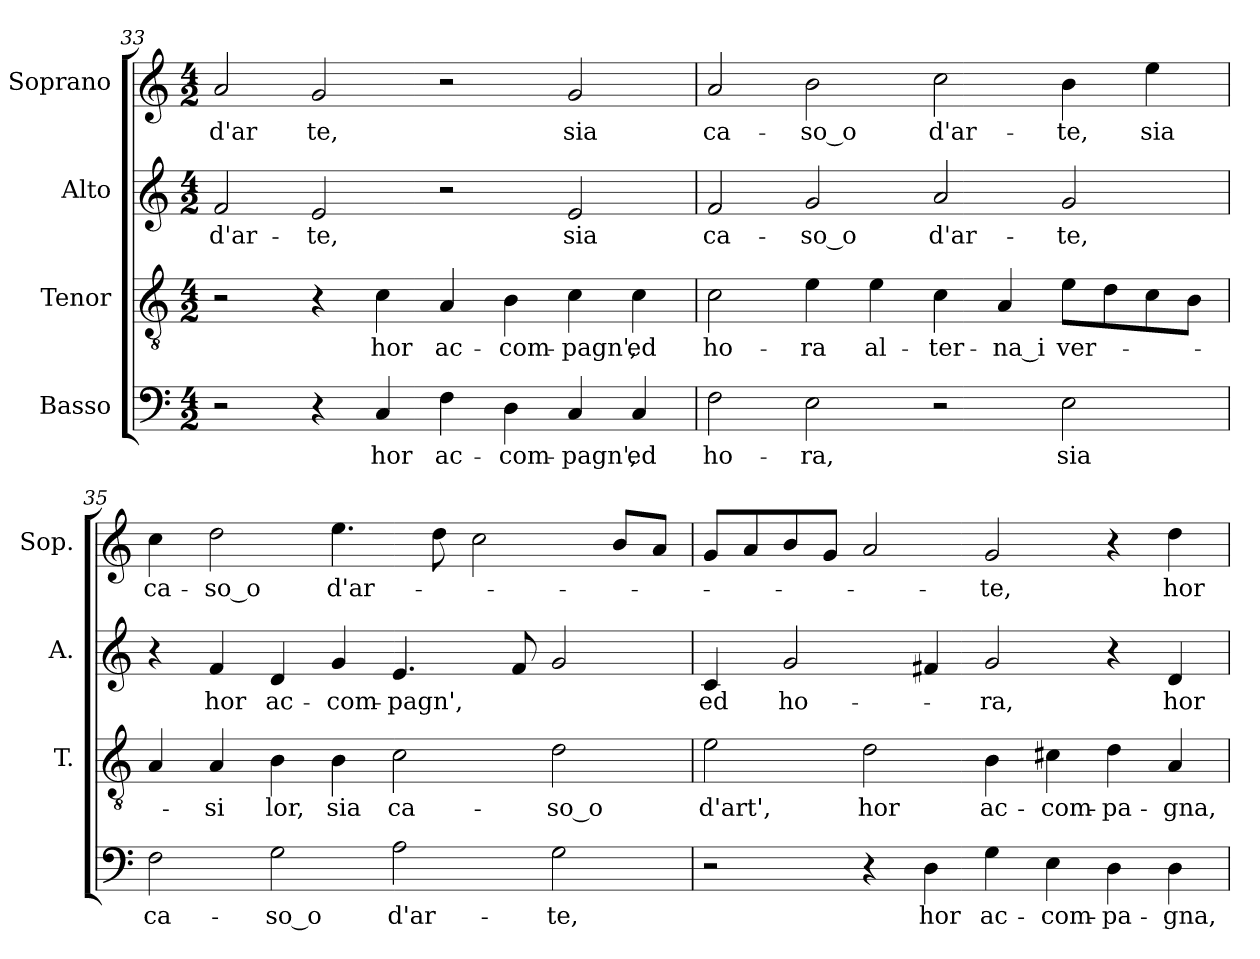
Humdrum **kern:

**kern	**text	**kern	**text	**kern	**text	**kern	**text
*part4	*part4	*part3	*part3	*part2	*part2	*part1	*part1
*staff4	*staff4	*staff3	*staff3	*staff2	*staff2	*staff1	*staff1
*I"Basso	*	*I"Tenor	*	*I"Alto	*	*I"Soprano	*
*	*	*I'T.	*	*I'A.	*	*I'Sop.	*
*clefF4	*	*clefGv2	*	*clefG2	*	*clefG2	*
*	*	*ITrd7c12	*	*	*	*	*
*k[]	*	*k[]	*	*k[]	*	*k[]	*
*C:	*	*C:	*	*C:	*	*C:	*
*M4/2	*	*M4/2	*	*M4/2	*	*M4/2	*
=33	=33	=33	=33	=33	=33	=33	=33
!	!	!	!	!	!LO:LY:b:color=#000000	!	!
!	!	!	!	!	!	!	!LO:LY:b:color=#000000
2r	.	2r	.	2fi/	d'ar-	2ai/	d'ar
!	!	!	!	!	!LO:LY:b:color=#000000	!	!
!	!	!	!	!	!	!	!LO:LY:b:color=#000000
4r	.	4r	.	2ei/	-te,	2gi/	te,
!	!LO:LY:b:color=#000000	!	!	!	!	!	!
!	!	!	!LO:LY:b:color=#000000	!	!	!	!
4Ci/	hor	4Ci\	hor	.	.	.	.
!	!LO:LY:b:color=#000000	!	!	!	!	!	!
!	!	!	!LO:LY:b:color=#000000	!	!	!	!
4Fi\	ac-	4AAi/	ac-	2r	.	2r	.
!	!LO:LY:b:color=#000000	!	!	!	!	!	!
!	!	!	!LO:LY:b:color=#000000	!	!	!	!
4Di\	-com-	4BBi\	-com-	.	.	.	.
!	!LO:LY:b:color=#000000	!	!	!	!	!	!
!	!	!	!LO:LY:b:color=#000000	!	!	!	!
!	!	!	!	!	!LO:LY:b:color=#000000	!	!
!	!	!	!	!	!	!	!LO:LY:b:color=#000000
4Ci/	-pagn',	4Ci\	-pagn',	2ei/	sia	2gi/	sia
!	!LO:LY:b:color=#000000	!	!	!	!	!	!
!	!	!	!LO:LY:b:color=#000000	!	!	!	!
4Ci/	ed	4Ci\	ed	.	.	.	.
=34	=34	=34	=34	=34	=34	=34	=34
!	!LO:LY:b:color=#000000	!	!	!	!	!	!
!	!	!	!LO:LY:b:color=#000000	!	!	!	!
!	!	!	!	!	!LO:LY:b:color=#000000	!	!
!	!	!	!	!	!	!	!LO:LY:b:color=#000000
2Fi\	ho-	2Ci\	ho-	2fi/	ca-	2ai/	ca-
!	!LO:LY:b:color=#000000	!	!	!	!	!	!
!	!	!	!LO:LY:b:color=#000000	!	!	!	!
!	!	!	!	!	!LO:LY:b:color=#000000	!	!
!	!	!	!	!	!	!	!LO:LY:b:color=#000000
2Ei\	-ra,	4Ei\	-ra	2gi/	-so_o	2bi\	-so_o
!	!	!	!LO:LY:b:color=#000000	!	!	!	!
.	.	4Ei\	al-	.	.	.	.
!	!	!	!LO:LY:b:color=#000000	!	!	!	!
!	!	!	!	!	!LO:LY:b:color=#000000	!	!
!	!	!	!	!	!	!	!LO:LY:b:color=#000000
2r	.	4Ci\	-ter-	2ai/	d'ar-	2cci\	d'ar-
!	!	!	!LO:LY:b:color=#000000	!	!	!	!
.	.	4AAi/	-na_i	.	.	.	.
!	!LO:LY:b:color=#000000	!	!	!	!	!	!
!	!	!	!LO:LY:b:color=#000000	!	!	!	!
!	!	!	!	!	!LO:LY:b:color=#000000	!	!
!	!	!	!	!	!	!	!LO:LY:b:color=#000000
2Ei\	sia	8Ei\L	ver-	2gi/	-te,	4bi\	-te,
.	.	8Di\	.	.	.	.	.
!	!	!	!	!	!	!	!LO:LY:b:color=#000000
.	.	8Ci\	.	.	.	4eei\	sia
.	.	8BBi\J	.	.	.	.	.
!!LO:LB:g=z
=35	=35	=35	=35	=35	=35	=35	=35
!	!LO:LY:b:color=#000000	!	!	!	!	!	!
!	!	!	!	!	!	!	!LO:LY:b:color=#000000
2Fi\	ca-	4AAi/	.	4r	.	4cci\	ca-
!	!	!	!LO:LY:b:color=#000000	!	!	!	!
!	!	!	!	!	!LO:LY:b:color=#000000	!	!
!	!	!	!	!	!	!	!LO:LY:b:color=#000000
.	.	4AAi/	-si	4fi/	hor	2ddi\	-so_o
!	!LO:LY:b:color=#000000	!	!	!	!	!	!
!	!	!	!LO:LY:b:color=#000000	!	!	!	!
!	!	!	!	!	!LO:LY:b:color=#000000	!	!
2Gi\	-so_o	4BBi\	lor,	4di/	ac-	.	.
!	!	!	!LO:LY:b:color=#000000	!	!	!	!
!	!	!	!	!	!LO:LY:b:color=#000000	!	!
!	!	!	!	!	!	!	!LO:LY:b:color=#000000
.	.	4BBi\	sia	4gi/	-com-	4.eei\	d'ar-
!	!LO:LY:b:color=#000000	!	!	!	!	!	!
!	!	!	!LO:LY:b:color=#000000	!	!	!	!
!	!	!	!	!	!LO:LY:b:color=#000000	!	!
2Ai\	d'ar-	2Ci\	ca-	4.ei/	-pagn',	.	.
.	.	.	.	.	.	8ddi\	.
.	.	.	.	.	.	2cci\	.
.	.	.	.	8fi/	.	.	.
!	!LO:LY:b:color=#000000	!	!	!	!	!	!
!	!	!	!LO:LY:b:color=#000000	!	!	!	!
2Gi\	-te,	2Di\	-so_o	2gi/	.	.	.
.	.	.	.	.	.	8bi/L	.
.	.	.	.	.	.	8ai/J	.
=36	=36	=36	=36	=36	=36	=36	=36
!	!	!	!LO:LY:b:color=#000000	!	!	!	!
!	!	!	!	!	!LO:LY:b:color=#000000	!	!
2r	.	2Ei\	d'art',	4ci/	ed	8gi/L	.
.	.	.	.	.	.	8ai/	.
!	!	!	!	!	!LO:LY:b:color=#000000	!	!
.	.	.	.	2gi/	ho-	8bi/	.
.	.	.	.	.	.	8gi/J	.
!	!	!	!LO:LY:b:color=#000000	!	!	!	!
4r	.	2Di\	hor	.	.	2ai/	.
!	!LO:LY:b:color=#000000	!	!	!	!	!	!
4Di\	hor	.	.	4f#Xi/	.	.	.
!	!LO:LY:b:color=#000000	!	!	!	!	!	!
!	!	!	!LO:LY:b:color=#000000	!	!	!	!
!	!	!	!	!	!LO:LY:b:color=#000000	!	!
!	!	!	!	!	!	!	!LO:LY:b:color=#000000
4Gi\	ac-	4BBi\	ac-	2gi/	-ra,	2gi/	-te,
!	!LO:LY:b:color=#000000	!	!	!	!	!	!
!	!	!	!LO:LY:b:color=#000000	!	!	!	!
4Ei\	-com-	4C#Xi\	-com-	.	.	.	.
!	!LO:LY:b:color=#000000	!	!	!	!	!	!
!	!	!	!LO:LY:b:color=#000000	!	!	!	!
4Di\	-pa-	4Di\	-pa-	4r	.	4r	.
!	!LO:LY:b:color=#000000	!	!	!	!	!	!
!	!	!	!LO:LY:b:color=#000000	!	!	!	!
!	!	!	!	!	!LO:LY:b:color=#000000	!	!
!	!	!	!	!	!	!	!LO:LY:b:color=#000000
4Di\	-gna,	4AAi/	-gna,	4di/	hor	4ddi\	hor
=	=	=	=	=	=	=	=
*-	*-	*-	*-	*-	*-	*-	*-
